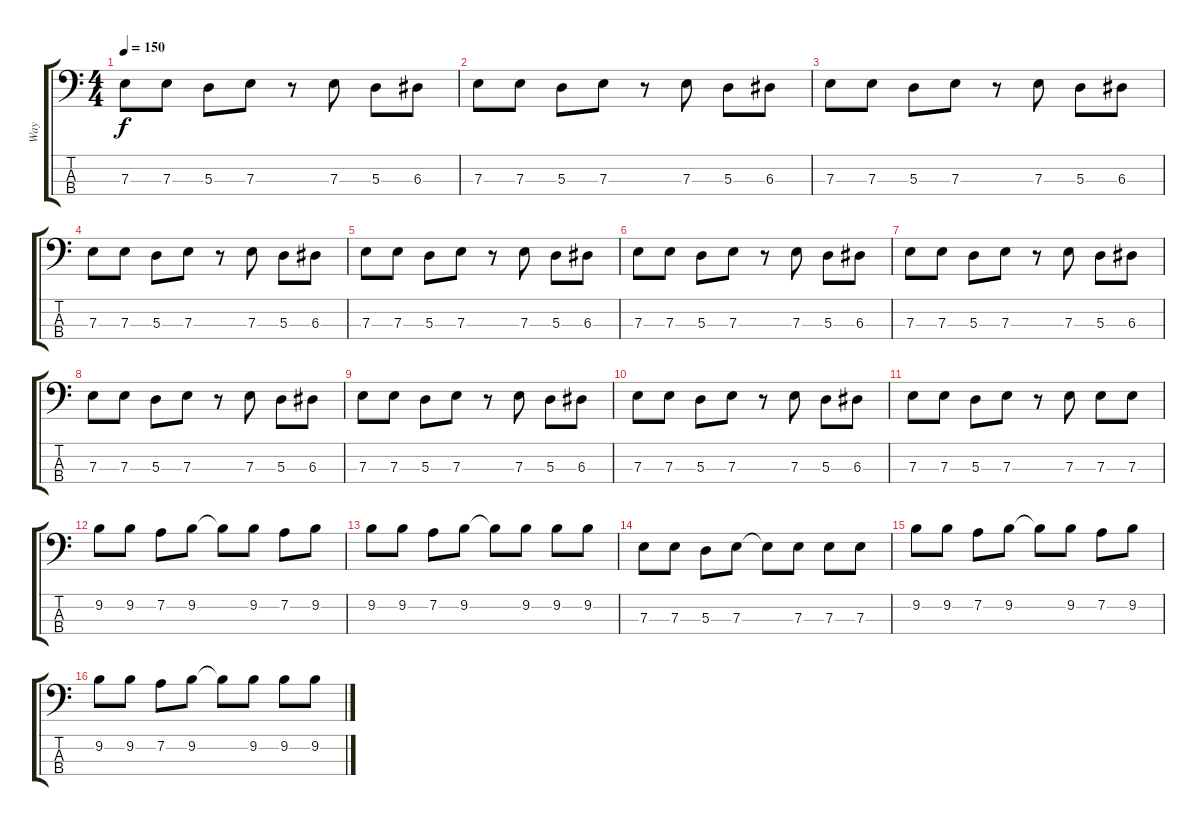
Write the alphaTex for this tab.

\track ("Way" "Way") {instrument electricbasspick}
\staff {score tabs}
\tuning (G2 D2 A1 E1) {hide}
\ts (4 4)
\tempo 150
\clef f4
\ks c
7.3.8{dy f} 7.3.8 5.3.8 7.3.8 r.8 7.3.8 5.3.8 6.3.8 |
7.3.8 7.3.8 5.3.8 7.3.8 r.8 7.3.8 5.3.8 6.3.8 |
7.3.8 7.3.8 5.3.8 7.3.8 r.8 7.3.8 5.3.8 6.3.8 |
7.3.8 7.3.8 5.3.8 7.3.8 r.8 7.3.8 5.3.8 6.3.8 |
7.3.8 7.3.8 5.3.8 7.3.8 r.8 7.3.8 5.3.8 6.3.8 |
7.3.8 7.3.8 5.3.8 7.3.8 r.8 7.3.8 5.3.8 6.3.8 |
7.3.8 7.3.8 5.3.8 7.3.8 r.8 7.3.8 5.3.8 6.3.8 |
7.3.8 7.3.8 5.3.8 7.3.8 r.8 7.3.8 5.3.8 6.3.8 |
7.3.8 7.3.8 5.3.8 7.3.8 r.8 7.3.8 5.3.8 6.3.8 |
7.3.8 7.3.8 5.3.8 7.3.8 r.8 7.3.8 5.3.8 6.3.8 |
7.3.8 7.3.8 5.3.8 7.3.8 r.8 7.3.8 7.3.8 7.3.8 |
9.2.8 9.2.8 7.2.8 9.2.8 9.2{t}.8 9.2.8 7.2.8 9.2.8 |
9.2.8 9.2.8 7.2.8 9.2.8 9.2{t}.8 9.2.8 9.2.8 9.2.8 |
7.3.8 7.3.8 5.3.8 7.3.8 7.3{t}.8 7.3.8 7.3.8 7.3.8 |
9.2.8 9.2.8 7.2.8 9.2.8 9.2{t}.8 9.2.8 7.2.8 9.2.8 |
9.2.8 9.2.8 7.2.8 9.2.8 9.2{t}.8 9.2.8 9.2.8 9.2.8
